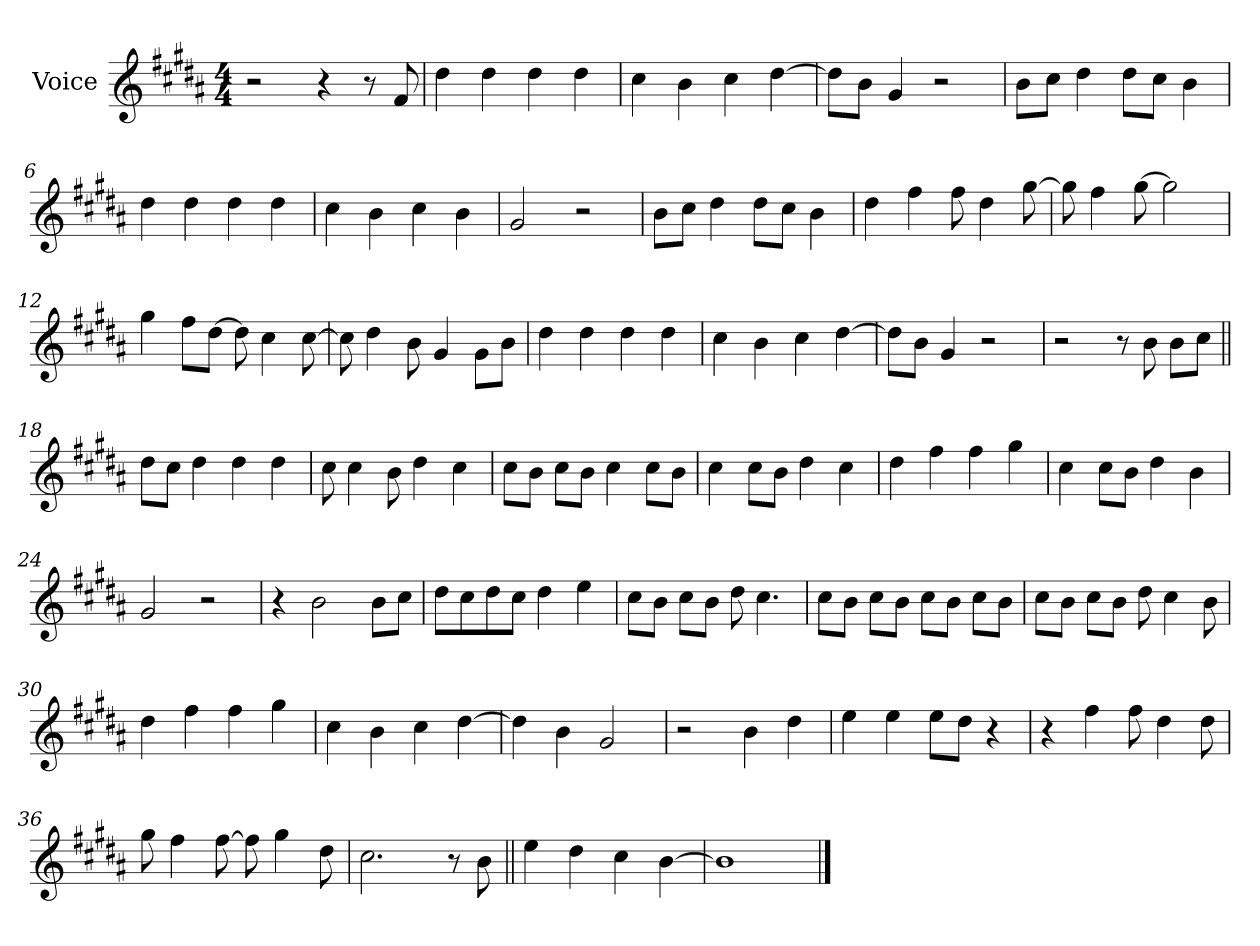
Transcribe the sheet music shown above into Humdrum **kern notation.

**kern
*part1
*staff1
*I"Voice
*I'V
*clefG2
*k[f#c#g#d#a#]
*B:
*M4/4
=1
2r
4r
8r
8f#/
=2
4dd#\
4dd#\
4dd#\
4dd#\
=3
4cc#\
4b\
4cc#\
[4dd#\
=4
8dd#\L]
8b\J
4g#/
2r
=5
8b\L
8cc#\J
4dd#\
8dd#\L
8cc#\J
4b\
!!LO:LB:g=z
=6
4dd#\
4dd#\
4dd#\
4dd#\
=7
4cc#\
4b\
4cc#\
4b\
=8
2g#/
2r
=9
8b\L
8cc#\J
4dd#\
8dd#\L
8cc#\J
4b\
!!LO:LB:g=z
=10
4dd#\
4ff#\
8ff#\
4dd#\
[8gg#\
=11
8gg#\]
4ff#\
[8gg#\
2gg#\]
=12
4gg#\
8ff#\L
[8dd#\J
8dd#\]
4cc#\
[8cc#\
=13
8cc#\]
4dd#\
8b\
4g#/
8g#\L
8b\J
!!LO:LB:g=z
=14
4dd#\
4dd#\
4dd#\
4dd#\
=15
4cc#\
4b\
4cc#\
[4dd#\
=16
8dd#\L]
8b\J
4g#/
2r
=17
2r
8r
8b\
8b\L
8cc#\J
!!LO:LB:g=z
=18||
8dd#\L
8cc#\J
4dd#\
4dd#\
4dd#\
=19
8cc#\
4cc#\
8b\
4dd#\
4cc#\
=20
8cc#\L
8b\J
8cc#\L
8b\J
4cc#\
8cc#\L
8b\J
=21
4cc#\
8cc#\L
8b\J
4dd#\
4cc#\
!!LO:LB:g=z
=22
4dd#\
4ff#\
4ff#\
4gg#\
=23
4cc#\
8cc#\L
8b\J
4dd#\
4b\
=24
2g#/
2r
=25
4r
2b\
8b\L
8cc#\J
!!LO:LB:g=z
=26
8dd#\L
8cc#\
8dd#\
8cc#\J
4dd#\
4ee\
=27
8cc#\L
8b\J
8cc#\L
8b\J
8dd#\
4.cc#\
=28
8cc#\L
8b\J
8cc#\L
8b\J
8cc#\L
8b\J
8cc#\L
8b\J
=29
8cc#\L
8b\J
8cc#\L
8b\J
8dd#\
4cc#\
8b\
!!LO:PB:g=z
=30
4dd#\
4ff#\
4ff#\
4gg#\
=31
4cc#\
4b\
4cc#\
[4dd#\
=32
4dd#\]
4b\
2g#/
=33
2r
4b\
4dd#\
!!LO:LB:g=z
=34
4ee\
4ee\
8ee\L
8dd#\J
4r
=35
4r
4ff#\
8ff#\
4dd#\
8dd#\
=36
8gg#\
4ff#\
[8ff#\
8ff#\]
4gg#\
8dd#\
=37
2.cc#\
8r
8b\
!!LO:LB:g=z
=38||
4ee\
4dd#\
4cc#\
[4b\
=39
1b]
==
*-
